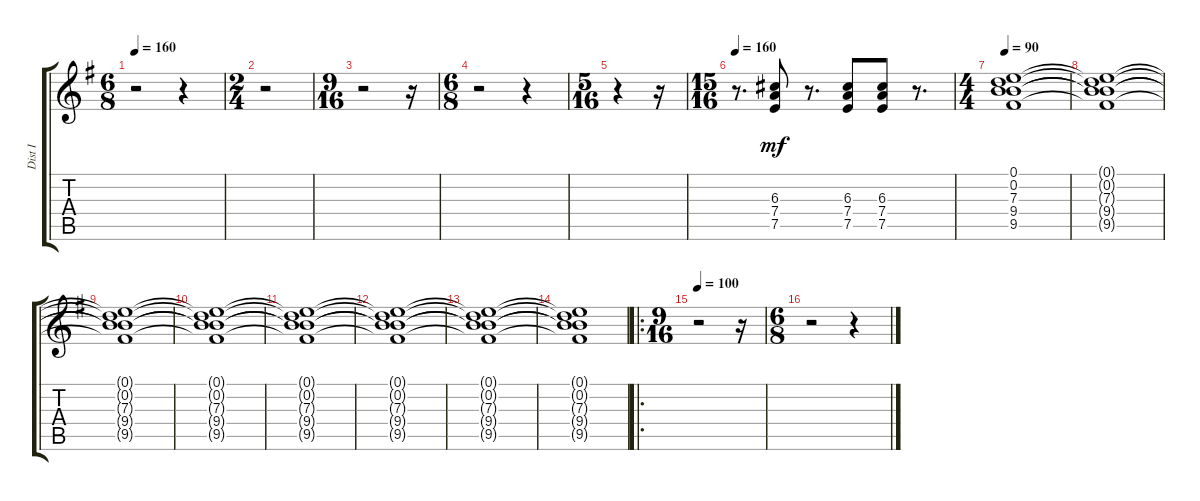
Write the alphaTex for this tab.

\track ("Dist I" "Dist I") {instrument distortionguitar}
\staff {score tabs}
\tuning (E4 B3 G3 D3 A2 E2) {hide}
\ts (6 8)
\tempo 160
\clef g2
\ks g
r.2{dy mf} r.4 |
\ts (2 4)
r.2 |
\ts (9 16)
r.2 r.16 |
\ts (6 8)
r.2 r.4 |
\ts (5 16)
r.4 r.16 |
\ts (15 16)
\tempo 160
r.8{d} (6.3 7.4 7.5).8 r.8{d} (6.3 7.4 7.5).8 (6.3 7.4 7.5).8 r.8{d} |
\ts (4 4)
\tempo 90
(0.1 0.2 7.3 9.4 9.5).1 |
(0.1{t} 0.2{t} 7.3{t} 9.4{t} 9.5{t}).1 |
(0.1{t} 0.2{t} 7.3{t} 9.4{t} 9.5{t}).1 |
(0.1{t} 0.2{t} 7.3{t} 9.4{t} 9.5{t}).1 |
(0.1{t} 0.2{t} 7.3{t} 9.4{t} 9.5{t}).1 |
(0.1{t} 0.2{t} 7.3{t} 9.4{t} 9.5{t}).1 |
(0.1{t} 0.2{t} 7.3{t} 9.4{t} 9.5{t}).1 |
(0.1{t} 0.2{t} 7.3{t} 9.4{t} 9.5{t}).1 |
\ro
\ts (9 16)
\tempo 100
r.2 r.16 |
\ts (6 8)
r.2 r.4
